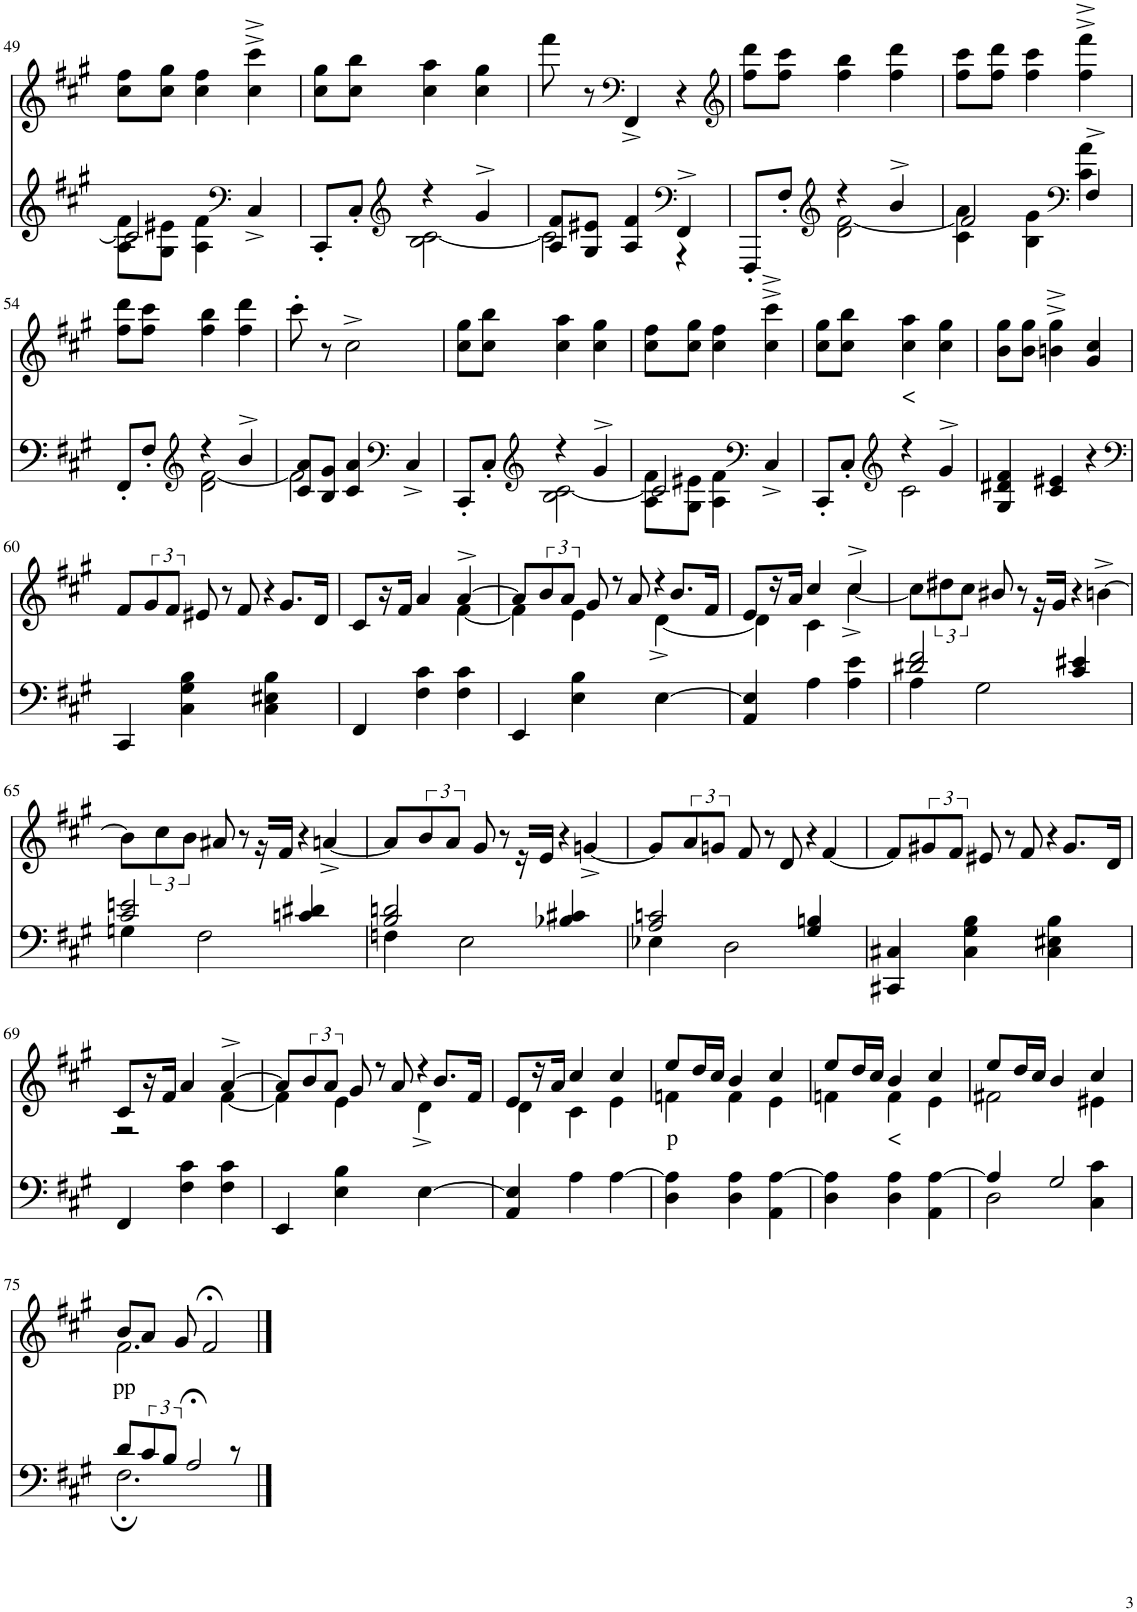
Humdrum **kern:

**kern	**kern	**text
*part2	*part1	*part1
*staff2	*staff1	*staff1
*I"piano	*I"piano	*
*I'Pno	*I'Pno	*
!!LO:PB:g=z
*clefG2	*clefG2	*
*k[f#c#g#]	*k[f#c#g#]	*
*f#:	*f#:	*
*M3/4	*M3/4	*
=49	=49	=49
*^	*	*
2c#/]	8A\ 8f#\L	8cc#\ 8ff#\L	.
.	8G#\ 8e#X\J	8cc#\ 8gg#\J	.
.	4A\ 4f#\	4cc#\ 4ff#\	.
*clefF4	*	*	*
4C#^/	4ryy	4cc#\^ 4ccc#\^	.
=50	=50	=50	=50
8CC#'/L	4ryy	8cc#\ 8gg#\L	.
8C#'/J	.	8cc#\ 8bb\J	.
*clefG2	*	*	*
4r	2B\ [2c#\	4cc#\ 4aa\	.
4g#^/	.	4cc#\ 4gg#\	.
=51	=51	=51	=51
8A/ 8f#/L	2c#\]	8fff#\	.
8G#/ 8e#X/J	.	8r	.
*	*	*clefF4	*
4A/ 4f#/	.	4FF#^/	.
*clefF4	*	*	*
4FF#^/	4r	4r	.
=52	=52	=52	=52
*	*	*clefG2	*
8FFF#'/L	4ryy	8ff#\ 8ddd\L	.
8F#'/J	.	8ff#\ 8ccc#\J	.
*clefG2	*	*	*
4r	2d\ [2f#\	4ff#\ 4bb\	.
4b^/	.	4ff#\ 4ddd\	.
=53	=53	=53	=53
2f#/]	4c#\ 4a\	8ff#\ 8ccc#\L	.
.	.	8ff#\ 8ddd\J	.
.	4B\ 4g#\	4ff#\ 4ccc#\	.
*clefF4	*	*	*
4F#^/	4c#\ 4a\	4ff#\^ 4fff#\^	.
!!LO:LB:g=z
=54	=54	=54	=54
8FF#'/L	4ryy	8ff#\ 8ddd\L	.
8F#'/J	.	8ff#\ 8ccc#\J	.
*clefG2	*	*	*
4r	2d\ [2f#\	4ff#\ 4bb\	.
4b^/	.	4ff#\ 4ddd\	.
=55	=55	=55	=55
8c#/ 8a/L	2f#\]	8ccc#'\	.
8B/ 8g#/J	.	8r	.
4c#/ 4a/	.	2cc#^\	.
*clefF4	*	*	*
4C#^/	4ryy	.	.
=56	=56	=56	=56
8CC#'/L	4ryy	8cc#\ 8gg#\L	.
8C#'/J	.	8cc#\ 8bb\J	.
*clefG2	*	*	*
4r	2B\ [2c#\	4cc#\ 4aa\	.
4g#^/	.	4cc#\ 4gg#\	.
=57	=57	=57	=57
2c#/]	8A\ 8f#\L	8cc#\ 8ff#\L	.
.	8G#\ 8e#X\J	8cc#\ 8gg#\J	.
.	4A\ 4f#\	4cc#\ 4ff#\	.
*clefF4	*	*	*
4C#^/	4ryy	4cc#\^ 4ccc#\^	.
=58	=58	=58	=58
8CC#'/L	4ryy	8cc#\ 8gg#\L	.
8C#'/J	.	8cc#\ 8bb\J	.
*clefG2	*	*	*
!	!	!	!LO:LY:b
4r	2c#\	4cc#\ 4aa\	<
4g#^/	.	4cc#\ 4gg#\	.
*v	*v	*	*
=59	=59	=59
4G#/ 4d#X/ 4f#/	8b\ 8gg#\L	.
.	8b\ 8gg#\J	.
4c#/ 4e#X/	4bn\^ 4gg#\^	.
4r	4g#/ 4cc#/	.
!!LO:LB:g=z
=60	=60	=60
*clefF4	*	*
4CC#/	8f#/L	.
.	12g#/	.
.	12f#/J	.
4C#\ 4G#\ 4B\	.	.
.	8e#X/	.
.	8r	.
4C#\ 4E#X\ 4B\	.	.
.	8f#/	.
.	4r	.
4.ryy	.	.
.	8.g#/L	.
.	[48d/Jk	.
=61	=61	=61
*	*^	*
4FF#/	8c#/L	2ryy	.
.	24d/Jk]	.	.
.	16r	.	.
.	16f#/JJ	.	.
4F#\ 4c#\	.	.	.
.	4a/	.	.
4F#\ 4c#\	.	[4f#\	.
.	[4a^/	.	.
24ryy	.	24ryy	.
=62	=62	=62	=62
4EE/	8a/L]	4f#\]	.
.	12b/	.	.
.	12a/J	.	.
4E\ 4B\	.	4e\	.
.	8g#/	.	.
.	8r	.	.
[4E\	.	[4d^\	.
.	8a/	.	.
.	4r	.	.
4.ryy	.	4.ryy	.
.	8.b/L	.	.
.	[48f#/Jk	.	.
=63	=63	=63	=63
4AA/ 4E/]	8e/L	4d\]	.
.	24f#/Jk]	.	.
.	16r	.	.
.	16a/JJ	.	.
4A\	.	4c#\	.
.	4cc#/	.	.
4A\ 4e\	.	[4cc#^\	.
.	4cc#^/	.	.
24ryy	.	24ryy	.
*	*v	*v	*
=64	=64	=64
*^	*	*
2d#X/ 2f#/	4A\	8cc#\L]	.
.	.	12dd#X\	.
.	.	12cc#\J	.
.	2G#\	.	.
.	.	8b#X/	.
.	.	8r	.
4c#/ 4e#X/	.	.	.
.	.	16r	.
.	.	16g#/JJ	.
.	.	4r	.
4.ryy	4.ryy	.	.
.	.	[24%5bn^\	.
!!LO:LB:g=z
=65	=65	=65	=65
2c#/ 2en/	4Gn\	8b\L]	.
.	.	24b\_	.
.	.	12cc#\	.
.	2F#\	12b\J	.
.	.	8a#X/	.
.	.	8r	.
4cn/ 4d#X/	.	.	.
.	.	16r	.
.	.	16f#/JJ	.
.	.	4r	.
12%5ryy	12%5ryy	.	.
.	.	[24%5an^/	.
=66	=66	=66	=66
2B/ 2dn/	4Fn\	8a/L]	.
.	.	24a/_	.
.	.	12b/	.
.	2E\	12a/J	.
.	.	8g#/	.
.	.	8r	.
4B-X/ 4c#X/	.	.	.
.	.	16r	.
.	.	16e/JJ	.
.	.	4r	.
12%5ryy	12%5ryy	.	.
.	.	[24%5gn^/	.
=67	=67	=67	=67
2A/ 2cn/	4E-X\	8g/L]	.
.	.	24g/_	.
.	.	12a/	.
.	2D\	12gn/J	.
.	.	8f#/	.
.	.	8r	.
4G#/ 4Bn/	.	.	.
.	.	8d/	.
.	.	4r	.
12%5ryy	12%5ryy	.	.
.	.	[24%5f#/	.
*v	*v	*	*
=68	=68	=68
4CC#X/ 4C#X/	8f#/L]	.
.	24f#/_	.
.	12g#X/	.
4C#\ 4G#\ 4B\	12f#/J	.
.	8e#X/	.
.	8r	.
4C#\ 4E#X\ 4B\	.	.
.	8f#/	.
.	4r	.
12%5ryy	.	.
.	8.g#/L	.
.	[48d/Jk	.
!!LO:LB:g=z
=69	=69	=69
*	*^	*
4FF#/	8c#/L	2r	.
.	24d/Jk]	.	.
.	16r	.	.
.	16f#/JJ	.	.
4F#\ 4c#\	.	.	.
.	4a/	.	.
4F#\ 4c#\	.	[4f#\	.
.	[4a^/	.	.
24ryy	.	24ryy	.
=70	=70	=70	=70
4EE/	8a/L]	4f#\]	.
.	12b/	.	.
.	12a/J	.	.
4E\ 4B\	.	4e\	.
.	8g#/	.	.
.	8r	.	.
[4E\	.	4d^\	.
.	8a/	.	.
.	4r	.	.
4.ryy	.	4.ryy	.
.	8.b/L	.	.
.	[48f#/Jk	.	.
=71	=71	=71	=71
4AA/ 4E/]	8e/L	4d\	.
.	24f#/Jk]	.	.
.	16r	.	.
.	16a/JJ	.	.
4A\	.	4c#\	.
.	4cc#/	.	.
[4A\	.	4e\	.
.	4cc#/	.	.
24ryy	.	24ryy	.
=72	=72	=72	=72
!	!	!	!LO:LY:b
4D\ 4A\]	8ee/L	4fn\	p
.	16dd/L	.	.
.	16cc#/JJ	.	.
4D\ 4A\	4b/	4f\	.
4AA\ [4A\	4cc#/	4e\	.
=73	=73	=73	=73
4D\ 4A\]	8ee/L	4fn\	.
.	16dd/L	.	.
.	16cc#/JJ	.	.
!	!	!	!LO:LY:b
4D\ 4A\	4b/	4f\	<
4AA\ [4A\	4cc#/	4e\	.
=74	=74	=74	=74
*^	*	*	*
4A/]	2D\	8ee/L	2f#X\	.
.	.	16dd/L	.	.
.	.	16cc#/JJ	.	.
2G#/	.	4b/	.	.
.	4C#\ 4c#\	4cc#/	4e#X\	.
!!LO:LB:g=z	!!
=75	=75	=75	=75	=75
!	!	!	!	!LO:LY:b
8d/L	2.F#;\	8b/L	2.f#\	pp
12c#/	.	8a/J	.	.
12B/J	.	.	.	.
.	.	8g#/	.	.
[3A/	.	.	.	.
.	.	[4.f#/	.	.
8r	.	.	.	.
8A/_	8ryy	8ryy	8ryy	.
*v	*v	*	*	*
*	*v	*v	*
==76	==76	==76
24A;</]	8f#;</]	.
12ryy	.	.
=	=	=
*-	*-	*-
